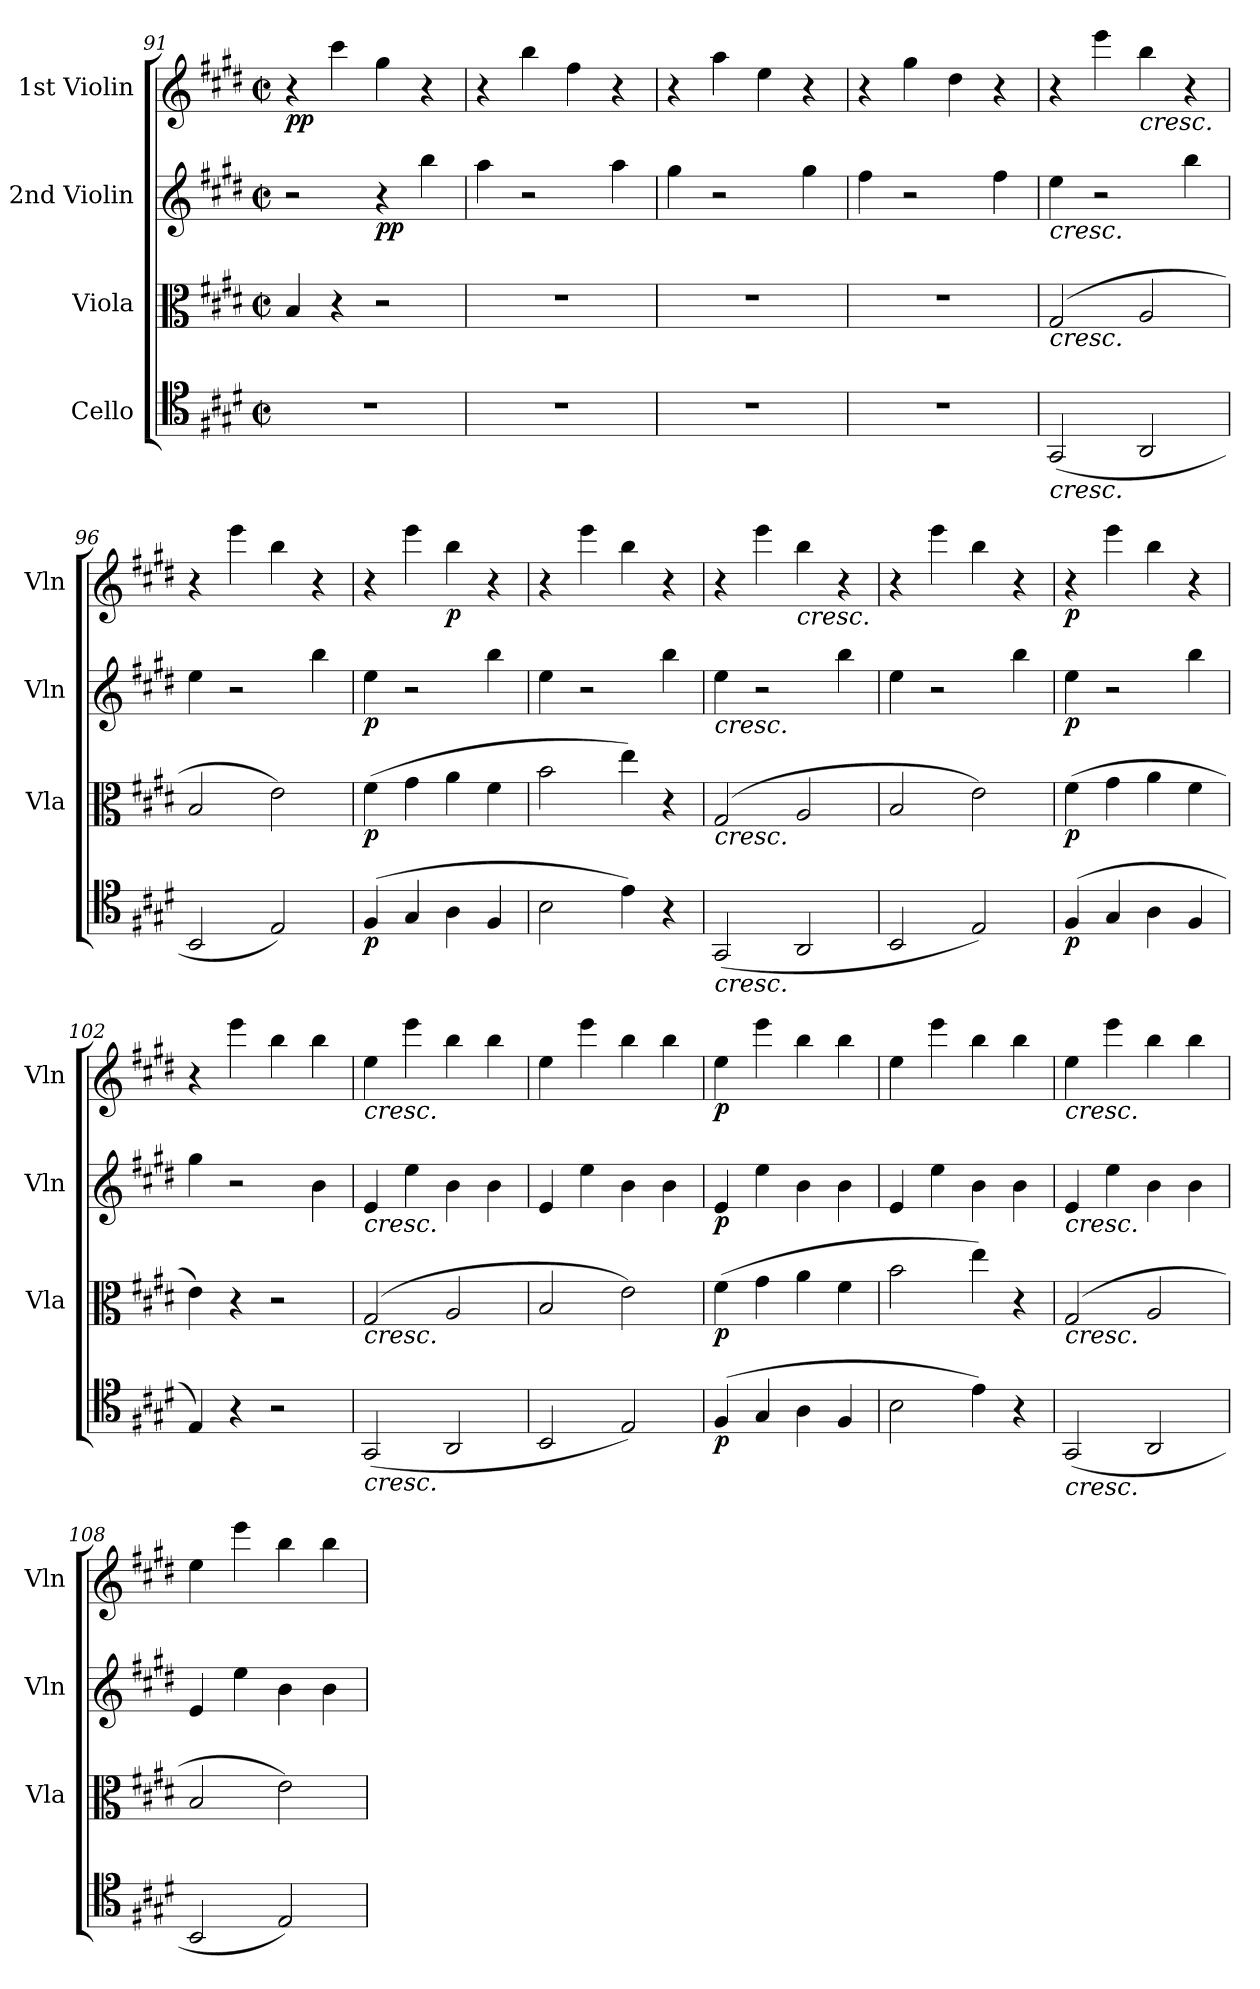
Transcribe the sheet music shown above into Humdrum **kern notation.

**kern	**dynam	**kern	**dynam	**kern	**dynam	**kern	**dynam
*part4	*part4	*part3	*part3	*part2	*part2	*part1	*part1
*staff4	*staff4	*staff3	*staff3	*staff2	*staff2	*staff1	*staff1
*I"Cello	*	*I"Viola	*	*I"2nd Violin	*	*I"1st Violin	*
*	*	*I'Vla	*	*I'Vln	*	*I'Vln	*
*clefC4	*	*clefC3	*	*clefG2	*	*clefG2	*
*k[f#c#g#d#]	*	*k[f#c#g#d#]	*	*k[f#c#g#d#]	*	*k[f#c#g#d#]	*
*E:	*	*E:	*	*E:	*	*E:	*
*M2/2	*	*M2/2	*	*M2/2	*	*M2/2	*
*met(c|)	*	*met(c|)	*	*met(c|)	*	*met(c|)	*
=91	=91	=91	=91	=91	=91	=91	=91
1r	.	4B	.	2r	.	4r	pp
.	.	4r	.	.	.	4ccc#	.
.	.	2r	.	4r	pp	4gg#	.
.	.	.	.	4bb	.	4r	.
=92	=92	=92	=92	=92	=92	=92	=92
1r	.	1r	.	4aa	.	4r	.
.	.	.	.	2r	.	4bb	.
.	.	.	.	.	.	4ff#	.
.	.	.	.	4aa	.	4r	.
=93	=93	=93	=93	=93	=93	=93	=93
1r	.	1r	.	4gg#	.	4r	.
.	.	.	.	2r	.	4aa	.
.	.	.	.	.	.	4ee	.
.	.	.	.	4gg#	.	4r	.
=94	=94	=94	=94	=94	=94	=94	=94
1r	.	1r	.	4ff#	.	4r	.
.	.	.	.	2r	.	4gg#	.
.	.	.	.	.	.	4dd#	.
.	.	.	.	4ff#	.	4r	.
=95	=95	=95	=95	=95	=95	=95	=95
!	!	!	!	!LO:TX:b:i:t=cresc.	!	!	!
!	!	!LO:TX:b:i:t=cresc.	!	!	!	!	!
!LO:TX:b:i:t=cresc.	!	!	!	!	!	!	!
(2GG#	.	(2G#	.	4ee	.	4r	.
.	.	.	.	2r	.	4eee	.
!	!	!	!	!	!	!LO:TX:b:i:t=cresc.	!
2AA	.	2A	.	.	.	4bb	.
.	.	.	.	4bb	.	4r	.
=96	=96	=96	=96	=96	=96	=96	=96
2BB	.	2B	.	4ee	.	4r	.
.	.	.	.	2r	.	4eee	.
2E)	.	2e)	.	.	.	4bb	.
.	.	.	.	4bb	.	4r	.
=97	=97	=97	=97	=97	=97	=97	=97
(4F#	p	(4f#	p	4ee	p	4r	.
4G#	.	4g#	.	2r	.	4eee	.
4A	.	4a	.	.	.	4bb	p
4F#	.	4f#	.	4bb	.	4r	.
=98	=98	=98	=98	=98	=98	=98	=98
2B	.	2b	.	4ee	.	4r	.
.	.	.	.	2r	.	4eee	.
4e)	.	4ee)	.	.	.	4bb	.
4r	.	4r	.	4bb	.	4r	.
=99	=99	=99	=99	=99	=99	=99	=99
!	!	!	!	!LO:TX:b:i:t=cresc.	!	!	!
!	!	!LO:TX:b:i:t=cresc.	!	!	!	!	!
!LO:TX:b:i:t=cresc.	!	!	!	!	!	!	!
(2GG#	.	(2G#	.	4ee	.	4r	.
.	.	.	.	2r	.	4eee	.
!	!	!	!	!	!	!LO:TX:b:i:t=cresc.	!
2AA	.	2A	.	.	.	4bb	.
.	.	.	.	4bb	.	4r	.
=100	=100	=100	=100	=100	=100	=100	=100
2BB	.	2B	.	4ee	.	4r	.
.	.	.	.	2r	.	4eee	.
2E)	.	2e)	.	.	.	4bb	.
.	.	.	.	4bb	.	4r	.
=101	=101	=101	=101	=101	=101	=101	=101
(4F#	p	(4f#	p	4ee	p	4r	p
4G#	.	4g#	.	2r	.	4eee	.
4A	.	4a	.	.	.	4bb	.
4F#	.	4f#	.	4bb	.	4r	.
=102	=102	=102	=102	=102	=102	=102	=102
4E)	.	4e)	.	4gg#	.	4r	.
4r	.	4r	.	2r	.	4eee	.
2r	.	2r	.	.	.	4bb	.
.	.	.	.	4b	.	4bb	.
=103	=103	=103	=103	=103	=103	=103	=103
!	!	!	!	!	!	!LO:TX:b:i:t=cresc.	!
!	!	!	!	!LO:TX:b:i:t=cresc.	!	!	!
!	!	!LO:TX:b:i:t=cresc.	!	!	!	!	!
!LO:TX:b:i:t=cresc.	!	!	!	!	!	!	!
(2GG#	.	(2G#	.	4e	.	4ee	.
.	.	.	.	4ee	.	4eee	.
2AA	.	2A	.	4b	.	4bb	.
.	.	.	.	4b	.	4bb	.
=104	=104	=104	=104	=104	=104	=104	=104
2BB	.	2B	.	4e	.	4ee	.
.	.	.	.	4ee	.	4eee	.
2E)	.	2e)	.	4b	.	4bb	.
.	.	.	.	4b	.	4bb	.
=105	=105	=105	=105	=105	=105	=105	=105
(4F#	p	(4f#	p	4e	p	4ee	p
4G#	.	4g#	.	4ee	.	4eee	.
4A	.	4a	.	4b	.	4bb	.
4F#	.	4f#	.	4b	.	4bb	.
=106	=106	=106	=106	=106	=106	=106	=106
2B	.	2b	.	4e	.	4ee	.
.	.	.	.	4ee	.	4eee	.
4e)	.	4ee)	.	4b	.	4bb	.
4r	.	4r	.	4b	.	4bb	.
=107	=107	=107	=107	=107	=107	=107	=107
!	!	!	!	!	!	!LO:TX:b:i:t=cresc.	!
!	!	!	!	!LO:TX:b:i:t=cresc.	!	!	!
!	!	!LO:TX:b:i:t=cresc.	!	!	!	!	!
!LO:TX:b:i:t=cresc.	!	!	!	!	!	!	!
(2GG#	.	(2G#	.	4e	.	4ee	.
.	.	.	.	4ee	.	4eee	.
2AA	.	2A	.	4b	.	4bb	.
.	.	.	.	4b	.	4bb	.
=108	=108	=108	=108	=108	=108	=108	=108
2BB	.	2B	.	4e	.	4ee	.
.	.	.	.	4ee	.	4eee	.
2E)	.	2e)	.	4b	.	4bb	.
.	.	.	.	4b	.	4bb	.
=	=	=	=	=	=	=	=
*-	*-	*-	*-	*-	*-	*-	*-
